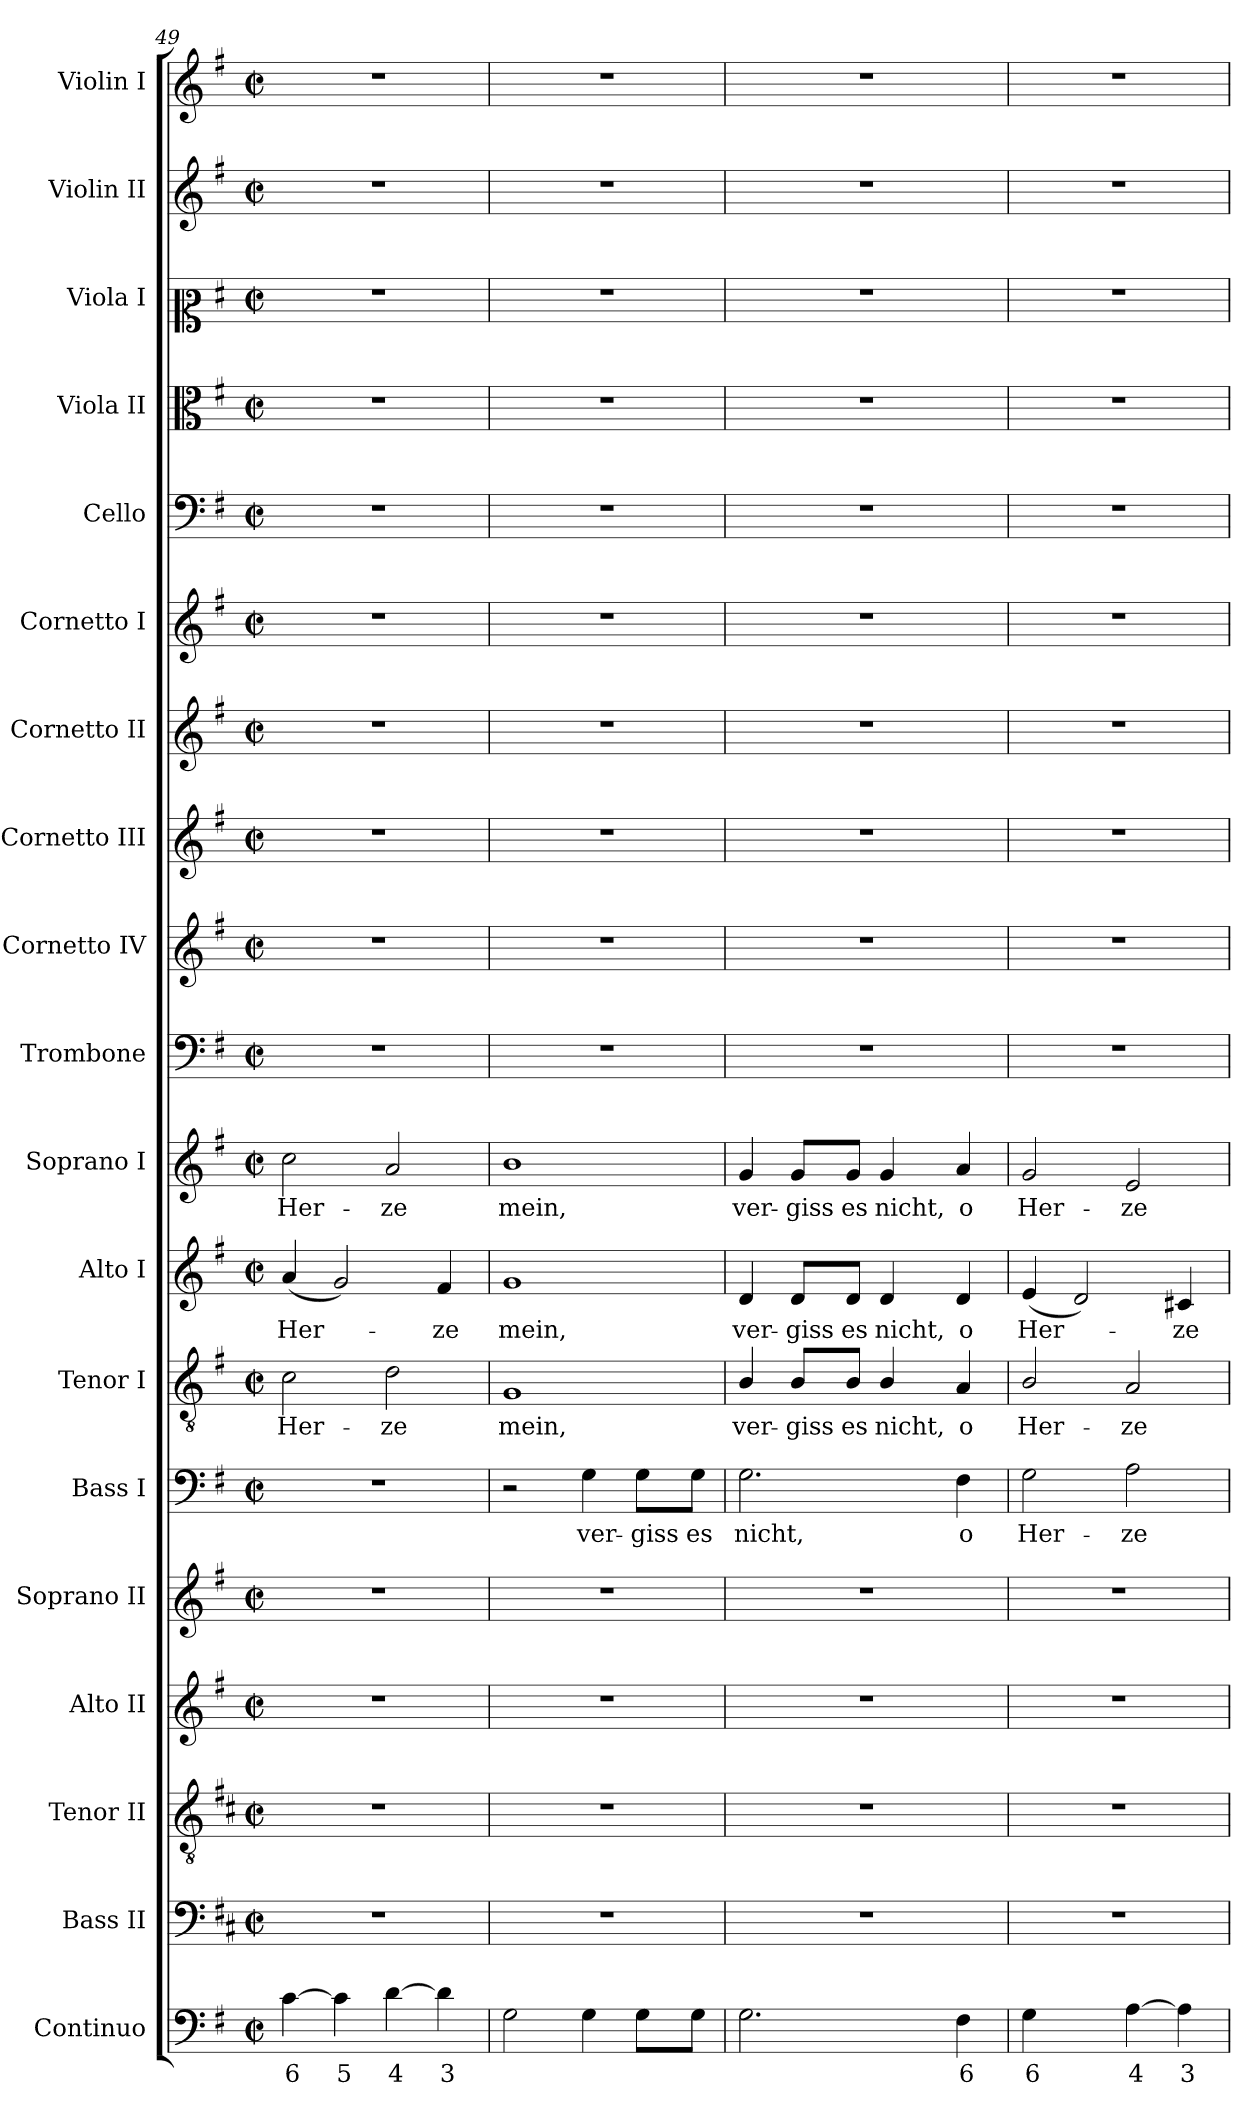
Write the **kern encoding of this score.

**kern	**text	**kern	**kern	**kern	**kern	**kern	**text	**kern	**text	**kern	**text	**kern	**text	**kern	**kern	**kern	**kern	**kern	**kern	**kern	**kern	**kern	**kern
*part19	*part19	*part18	*part17	*part16	*part15	*part14	*part14	*part13	*part13	*part12	*part12	*part11	*part11	*part10	*part9	*part8	*part7	*part6	*part5	*part4	*part3	*part2	*part1
*staff19	*staff19	*staff18	*staff17	*staff16	*staff15	*staff14	*staff14	*staff13	*staff13	*staff12	*staff12	*staff11	*staff11	*staff10	*staff9	*staff8	*staff7	*staff6	*staff5	*staff4	*staff3	*staff2	*staff1
*I"Continuo	*	*I"Bass II	*I"Tenor II	*I"Alto II	*I"Soprano II	*I"Bass I	*	*I"Tenor I	*	*I"Alto I	*	*I"Soprano I	*	*I"Trombone	*I"Cornetto IV	*I"Cornetto III	*I"Cornetto II	*I"Cornetto I	*I"Cello	*I"Viola II	*I"Viola I	*I"Violin II	*I"Violin I
*	*	*I'B II	*I'T II	*I'A II	*I'S II	*I'B I	*	*I'T I	*	*I'A I	*	*I'S I	*	*I'Tb	*I'Cn IV	*I'Cn III	*I'Cn II	*I'Cn I	*	*I'Vl II	*I'Vl I	*I'Vn II	*I'Vn I
*clefF4	*	*clefF4	*clefGv2	*clefG2	*clefG2	*clefF4	*	*clefGv2	*	*clefG2	*	*clefG2	*	*clefF4	*clefG2	*clefG2	*clefG2	*clefG2	*clefF4	*clefC3	*clefC2	*clefG2	*clefG2
*	*	*ITrd4c7	*ITrd4c7	*	*	*	*	*	*	*	*	*	*	*	*	*	*	*	*	*	*	*	*
*k[f#]	*	*k[f#]	*k[f#]	*k[f#]	*k[f#]	*k[f#]	*	*k[f#]	*	*k[f#]	*	*k[f#]	*	*k[f#]	*k[f#]	*k[f#]	*k[f#]	*k[f#]	*k[f#]	*k[f#]	*k[f#]	*k[f#]	*k[f#]
*G:	*	*G:	*G:	*G:	*G:	*G:	*	*G:	*	*G:	*	*G:	*	*G:	*G:	*G:	*G:	*G:	*G:	*G:	*G:	*G:	*G:
*M2/2	*	*M2/2	*M2/2	*M2/2	*M2/2	*M2/2	*	*M2/2	*	*M2/2	*	*M2/2	*	*M2/2	*M2/2	*M2/2	*M2/2	*M2/2	*M2/2	*M2/2	*M2/2	*M2/2	*M2/2
*met(c|)	*	*met(c|)	*met(c|)	*met(c|)	*met(c|)	*met(c|)	*	*met(c|)	*	*met(c|)	*	*met(c|)	*	*met(c|)	*met(c|)	*met(c|)	*met(c|)	*met(c|)	*met(c|)	*met(c|)	*met(c|)	*met(c|)	*met(c|)
=49	=49	=49	=49	=49	=49	=49	=49	=49	=49	=49	=49	=49	=49	=49	=49	=49	=49	=49	=49	=49	=49	=49	=49
!	!LO:LY:b	!	!	!	!	!	!	!	!LO:LY:b	!	!LO:LY:b	!	!LO:LY:b	!	!	!	!	!	!	!	!	!	!
[4c	6	1r	1r	1r	1r	1r	.	2c	Her-	(<4a	Her-	2cc	Her-	1r	1r	1r	1r	1r	1r	1r	1r	1r	1r
!	!LO:LY:b	!	!	!	!	!	!	!	!	!	!	!	!	!	!	!	!	!	!	!	!	!	!
4c]	5	.	.	.	.	.	.	.	.	2g)	.	.	.	.	.	.	.	.	.	.	.	.	.
!	!LO:LY:b	!	!	!	!	!	!	!	!LO:LY:b	!	!	!	!LO:LY:b	!	!	!	!	!	!	!	!	!	!
[4d	4	.	.	.	.	.	.	2d	-ze	.	.	2a	-ze	.	.	.	.	.	.	.	.	.	.
!	!LO:LY:b	!	!	!	!	!	!	!	!	!	!LO:LY:b	!	!	!	!	!	!	!	!	!	!	!	!
4d]	3	.	.	.	.	.	.	.	.	4f#	ze	.	.	.	.	.	.	.	.	.	.	.	.
=50	=50	=50	=50	=50	=50	=50	=50	=50	=50	=50	=50	=50	=50	=50	=50	=50	=50	=50	=50	=50	=50	=50	=50
!	!	!	!	!	!	!	!	!	!LO:LY:b	!	!LO:LY:b	!	!LO:LY:b	!	!	!	!	!	!	!	!	!	!
2G	.	1r	1r	1r	1r	2r	.	1G	mein,	1g	mein,	1b	mein,	1r	1r	1r	1r	1r	1r	1r	1r	1r	1r
!	!	!	!	!	!	!	!LO:LY:b	!	!	!	!	!	!	!	!	!	!	!	!	!	!	!	!
4G	.	.	.	.	.	4G	ver-	.	.	.	.	.	.	.	.	.	.	.	.	.	.	.	.
!	!	!	!	!	!	!	!LO:LY:b	!	!	!	!	!	!	!	!	!	!	!	!	!	!	!	!
8GL	.	.	.	.	.	8G\L	-giss	.	.	.	.	.	.	.	.	.	.	.	.	.	.	.	.
!	!	!	!	!	!	!	!LO:LY:b	!	!	!	!	!	!	!	!	!	!	!	!	!	!	!	!
8GJ	.	.	.	.	.	8G\J	es	.	.	.	.	.	.	.	.	.	.	.	.	.	.	.	.
=51	=51	=51	=51	=51	=51	=51	=51	=51	=51	=51	=51	=51	=51	=51	=51	=51	=51	=51	=51	=51	=51	=51	=51
!	!	!	!	!	!	!	!LO:LY:b	!	!LO:LY:b	!	!LO:LY:b	!	!LO:LY:b	!	!	!	!	!	!	!	!	!	!
2.G	.	1r	1r	1r	1r	2.G	nicht,	4B/	ver-	4d	ver-	4g	ver-	1r	1r	1r	1r	1r	1r	1r	1r	1r	1r
!	!	!	!	!	!	!	!	!	!LO:LY:b	!	!LO:LY:b	!	!LO:LY:b	!	!	!	!	!	!	!	!	!	!
.	.	.	.	.	.	.	.	8B/L	-giss	8d/L	-giss	8g/L	-giss	.	.	.	.	.	.	.	.	.	.
!	!	!	!	!	!	!	!	!	!LO:LY:b	!	!LO:LY:b	!	!LO:LY:b	!	!	!	!	!	!	!	!	!	!
.	.	.	.	.	.	.	.	8B/J	es	8d/J	es	8g/J	es	.	.	.	.	.	.	.	.	.	.
!	!	!	!	!	!	!	!	!	!LO:LY:b	!	!LO:LY:b	!	!LO:LY:b	!	!	!	!	!	!	!	!	!	!
.	.	.	.	.	.	.	.	4B/	nicht,	4d	nicht,	4g	nicht,	.	.	.	.	.	.	.	.	.	.
!	!LO:LY:b	!	!	!	!	!	!LO:LY:b	!	!LO:LY:b	!	!LO:LY:b	!	!LO:LY:b	!	!	!	!	!	!	!	!	!	!
4F#	6	.	.	.	.	4F#	o	4A	o	4d	o	4a	o	.	.	.	.	.	.	.	.	.	.
=52	=52	=52	=52	=52	=52	=52	=52	=52	=52	=52	=52	=52	=52	=52	=52	=52	=52	=52	=52	=52	=52	=52	=52
!	!LO:LY:b	!	!	!	!	!	!LO:LY:b	!	!LO:LY:b	!	!LO:LY:b	!	!LO:LY:b	!	!	!	!	!	!	!	!	!	!
4G	6	1r	1r	1r	1r	2G	Her-	2B/	Her-	(<4e	Her-	2g	Her-	1r	1r	1r	1r	1r	1r	1r	1r	1r	1r
4ryy	.	.	.	.	.	.	.	.	.	2d)	.	.	.	.	.	.	.	.	.	.	.	.	.
!	!LO:LY:b	!	!	!	!	!	!LO:LY:b	!	!LO:LY:b	!	!	!	!LO:LY:b	!	!	!	!	!	!	!	!	!	!
[4A	4	.	.	.	.	2A	-ze	2A	-ze	.	.	2e	-ze	.	.	.	.	.	.	.	.	.	.
!	!LO:LY:b	!	!	!	!	!	!	!	!	!	!LO:LY:b	!	!	!	!	!	!	!	!	!	!	!	!
4A]	3	.	.	.	.	.	.	.	.	4c#X	ze	.	.	.	.	.	.	.	.	.	.	.	.
=	=	=	=	=	=	=	=	=	=	=	=	=	=	=	=	=	=	=	=	=	=	=	=
*-	*-	*-	*-	*-	*-	*-	*-	*-	*-	*-	*-	*-	*-	*-	*-	*-	*-	*-	*-	*-	*-	*-	*-
